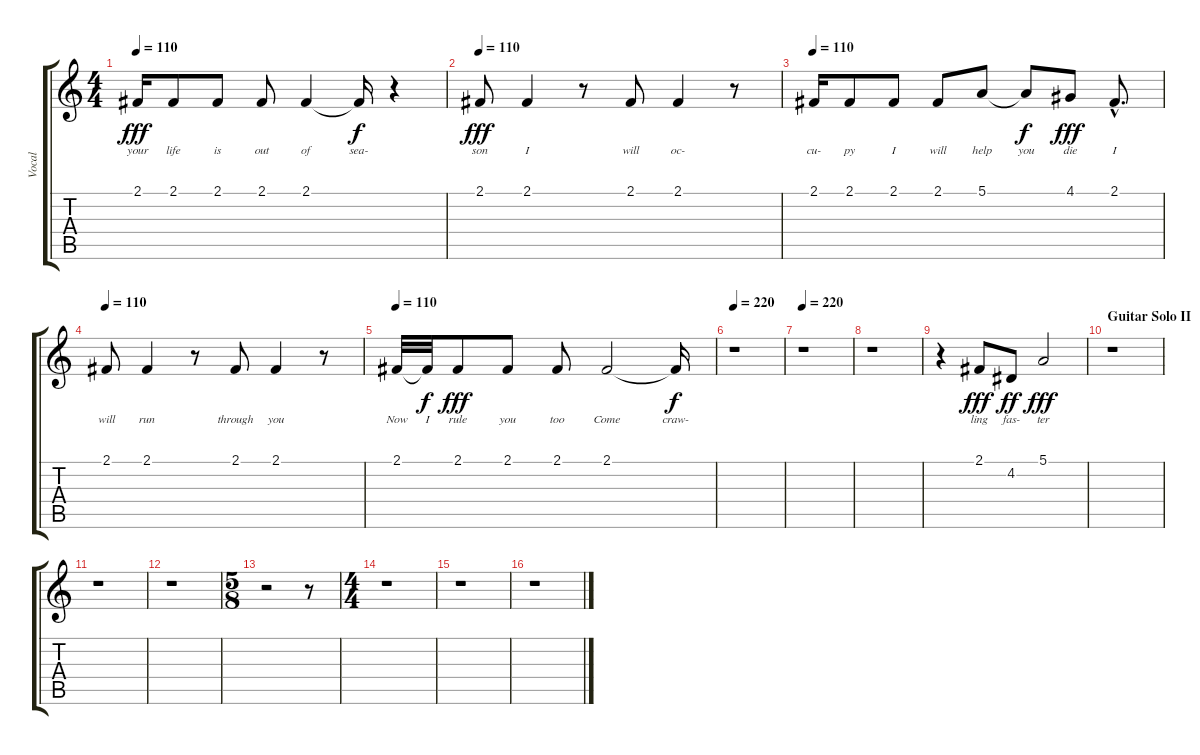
\track ("Vocal" "Vocal") {instrument lead6voice}
\staff {score tabs}
\tuning (E4 B3 G3 D3 A2 E2) {hide}
\ts (4 4)
\tempo 110
\clef g2
\ks c
2.1.16{lyrics (0 "your") lyrics (1 "") lyrics (2 "") lyrics (3 "") lyrics (4 "") dy fff} 2.1.8{lyrics (0 "life") lyrics (1 "") lyrics (2 "") lyrics (3 "") lyrics (4 "")} 2.1.8{lyrics (0 "is") lyrics (1 "") lyrics (2 "") lyrics (3 "") lyrics (4 "")} 2.1.8{lyrics (0 "out") lyrics (1 "") lyrics (2 "") lyrics (3 "") lyrics (4 "")} 2.1.4{lyrics (0 "of") lyrics (1 "") lyrics (2 "") lyrics (3 "") lyrics (4 "")} 2.1{t}.16{lyrics (0 "sea-") lyrics (1 "") lyrics (2 "") lyrics (3 "") lyrics (4 "") dy f} r.4 |
\tempo 110
2.1.8{lyrics (0 "son") lyrics (1 "") lyrics (2 "") lyrics (3 "") lyrics (4 "") dy fff volume 13} 2.1.4{lyrics (0 "I") lyrics (1 "") lyrics (2 "") lyrics (3 "") lyrics (4 "")} r.8 2.1.8{lyrics (0 "will") lyrics (1 "") lyrics (2 "") lyrics (3 "") lyrics (4 "")} 2.1.4{lyrics (0 "oc-") lyrics (1 "") lyrics (2 "") lyrics (3 "") lyrics (4 "")} r.8 |
\tempo 110
2.1.16{lyrics (0 "cu-") lyrics (1 "") lyrics (2 "") lyrics (3 "") lyrics (4 "")} 2.1.8{lyrics (0 "py") lyrics (1 "") lyrics (2 "") lyrics (3 "") lyrics (4 "")} 2.1.8{lyrics (0 "I") lyrics (1 "") lyrics (2 "") lyrics (3 "") lyrics (4 "")} 2.1.8{lyrics (0 "will") lyrics (1 "") lyrics (2 "") lyrics (3 "") lyrics (4 "")} 5.1.8{lyrics (0 "help") lyrics (1 "") lyrics (2 "") lyrics (3 "") lyrics (4 "")} 5.1{t}.8{lyrics (0 "you") lyrics (1 "") lyrics (2 "") lyrics (3 "") lyrics (4 "") dy f} 4.1.8{lyrics (0 "die") lyrics (1 "") lyrics (2 "") lyrics (3 "") lyrics (4 "") dy fff} 2.1{hac}.8{d lyrics (0 "I") lyrics (1 "") lyrics (2 "") lyrics (3 "") lyrics (4 "")} |
\tempo 110
2.1.8{lyrics (0 "will") lyrics (1 "") lyrics (2 "") lyrics (3 "") lyrics (4 "") volume 13} 2.1.4{lyrics (0 "run") lyrics (1 "") lyrics (2 "") lyrics (3 "") lyrics (4 "")} r.8 2.1.8{lyrics (0 "through") lyrics (1 "") lyrics (2 "") lyrics (3 "") lyrics (4 "")} 2.1.4{lyrics (0 "you") lyrics (1 "") lyrics (2 "") lyrics (3 "") lyrics (4 "")} r.8 |
\tempo 110
2.1.32{lyrics (0 "Now") lyrics (1 "") lyrics (2 "") lyrics (3 "") lyrics (4 "")} 2.1{t}.32{lyrics (0 "I") lyrics (1 "") lyrics (2 "") lyrics (3 "") lyrics (4 "") dy f} 2.1.8{lyrics (0 "rule") lyrics (1 "") lyrics (2 "") lyrics (3 "") lyrics (4 "") dy fff} 2.1.8{lyrics (0 "you") lyrics (1 "") lyrics (2 "") lyrics (3 "") lyrics (4 "")} 2.1.8{lyrics (0 "too") lyrics (1 "") lyrics (2 "") lyrics (3 "") lyrics (4 "")} 2.1.2{lyrics (0 "Come") lyrics (1 "") lyrics (2 "") lyrics (3 "") lyrics (4 "")} 2.1{t}.16{lyrics (0 "craw-") lyrics (1 "") lyrics (2 "") lyrics (3 "") lyrics (4 "") dy f} |
\tempo 220
r.1 |
\tempo 220
r.1 |
r.1 |
r.4 2.1.8{lyrics (0 "ling") lyrics (1 "") lyrics (2 "") lyrics (3 "") lyrics (4 "") dy fff} 4.2.8{lyrics (0 "fas-") lyrics (1 "") lyrics (2 "") lyrics (3 "") lyrics (4 "") dy ff} 5.1.2{lyrics (0 "ter") lyrics (1 "") lyrics (2 "") lyrics (3 "") lyrics (4 "") dy fff} |
\section ("" "Guitar Solo II")
r.1 |
r.1 |
r.1 |
\ts (5 8)
r.2 r.8 |
\ts (4 4)
r.1 |
r.1 |
r.1
